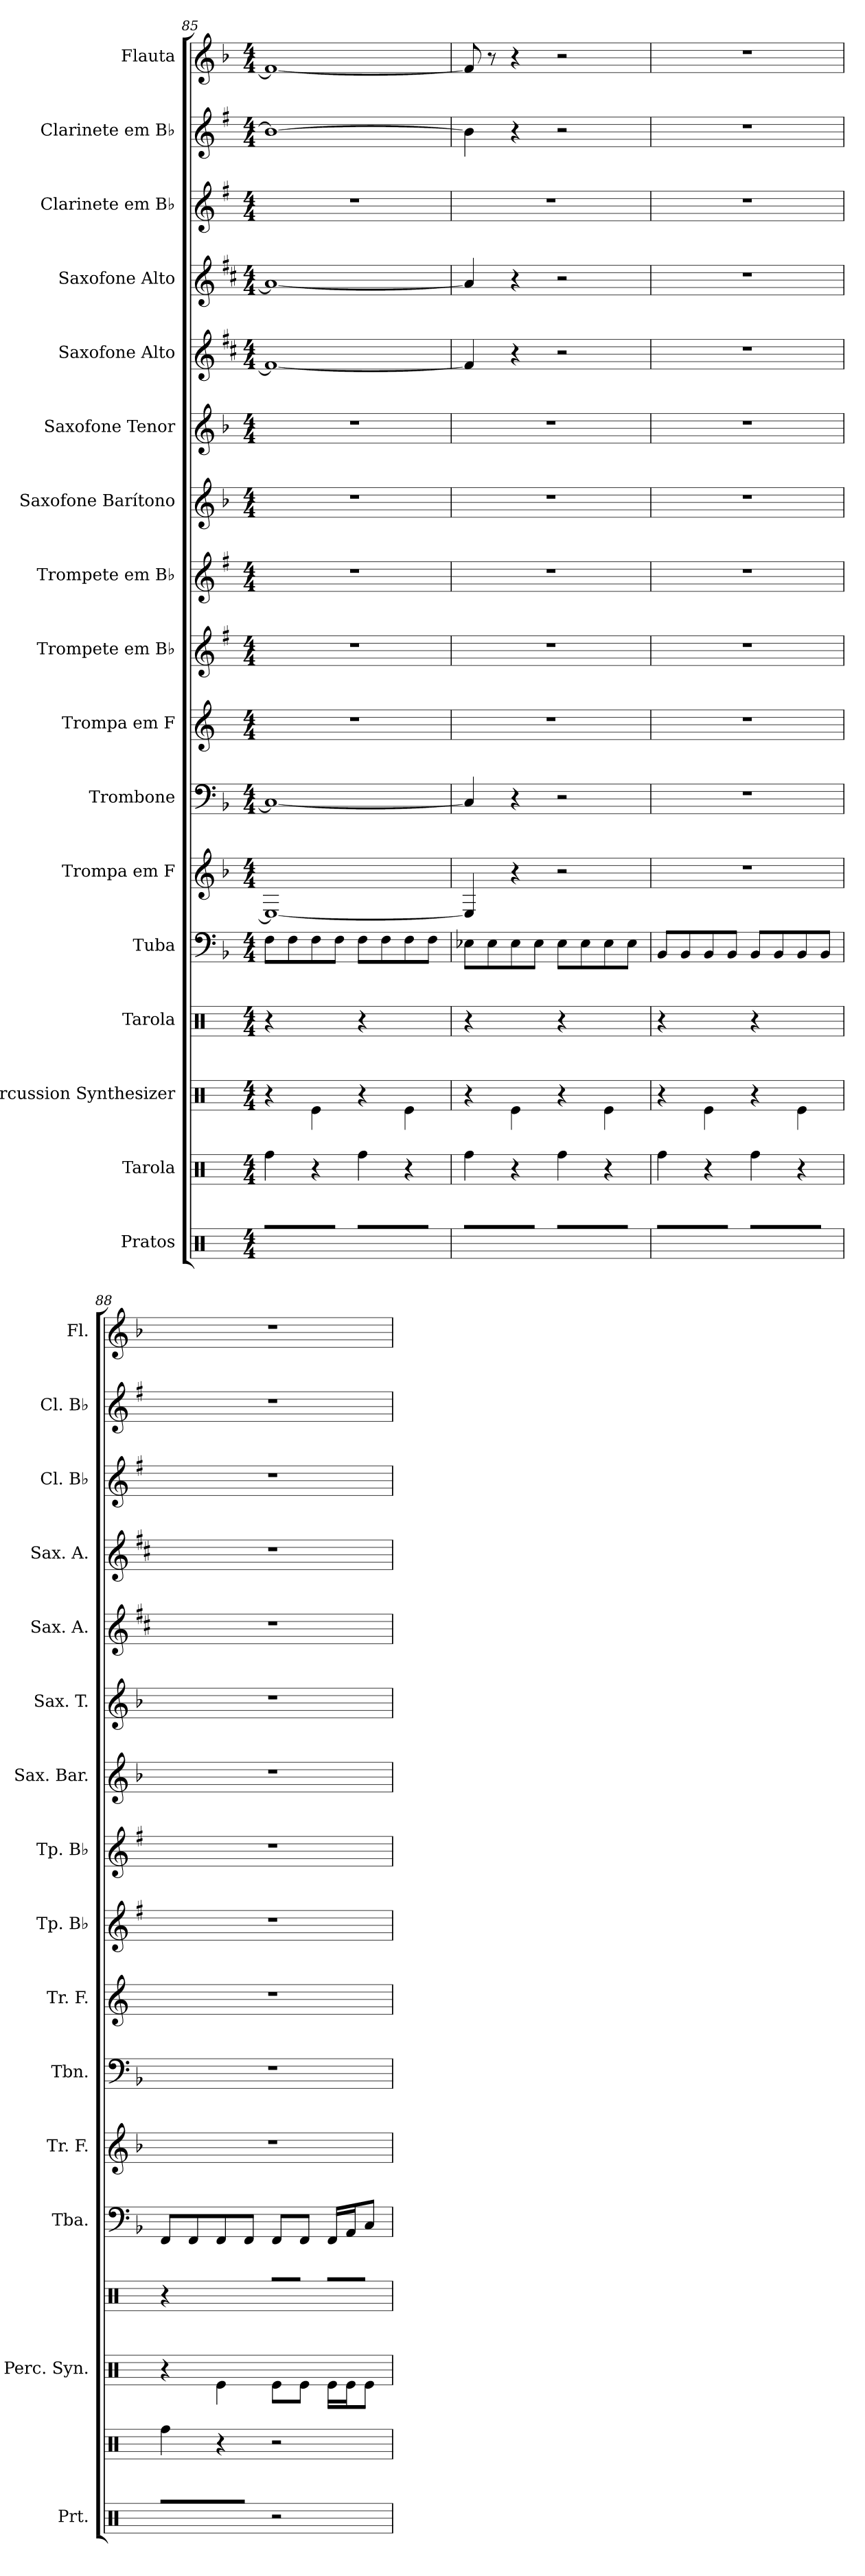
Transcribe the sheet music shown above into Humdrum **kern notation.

**kern	**kern	**kern	**kern	**kern	**kern	**kern	**kern	**kern	**kern	**kern	**kern	**kern	**kern	**kern	**kern	**kern
*part17	*part16	*part15	*part14	*part13	*part12	*part11	*part10	*part9	*part8	*part7	*part6	*part5	*part4	*part3	*part2	*part1
*staff17	*staff16	*staff15	*staff14	*staff13	*staff12	*staff11	*staff10	*staff9	*staff8	*staff7	*staff6	*staff5	*staff4	*staff3	*staff2	*staff1
*I"Pratos	*I"Tarola	*I"Percussion Synthesizer	*I"Tarola	*I"Tuba	*I"Trompa em F	*I"Trombone	*I"Trompa em F	*I"Trompete em B♭	*I"Trompete em B♭	*I"Saxofone Barítono	*I"Saxofone Tenor	*I"Saxofone Alto	*I"Saxofone Alto	*I"Clarinete em B♭	*I"Clarinete em B♭	*I"Flauta
*I'Prt.	*	*I'Perc. Syn.	*	*I'Tba.	*I'Tr. F.	*I'Tbn.	*I'Tr. F.	*I'Tp. B♭	*I'Tp. B♭	*I'Sax. Bar.	*I'Sax. T.	*I'Sax. A.	*I'Sax. A.	*I'Cl. B♭	*I'Cl. B♭	*I'Fl.
!!LO:PB:g=z
*clefX	*clefX	*clefX	*clefX	*clefF4	*clefG2	*clefF4	*clefG2	*clefG2	*clefG2	*clefG2	*clefG2	*clefG2	*clefG2	*clefG2	*clefG2	*clefG2
*	*	*	*	*	*ITrd4c7	*	*ITrd4c7	*ITrd1c2	*ITrd1c2	*ITrd12c21	*ITrd8c14	*ITrd5c9	*ITrd5c9	*ITrd1c2	*ITrd1c2	*
*k[]	*k[]	*k[]	*k[]	*k[b-]	*k[b-e-]	*k[b-]	*k[b-]	*k[b-]	*k[b-]	*k[b-]	*k[b-]	*k[b-]	*k[b-]	*k[b-]	*k[b-]	*k[b-]
*M4/4	*M4/4	*M4/4	*M4/4	*M4/4	*M4/4	*M4/4	*M4/4	*M4/4	*M4/4	*M4/4	*M4/4	*M4/4	*M4/4	*M4/4	*M4/4	*M4/4
=85	=85	=85	=85	=85	=85	=85	=85	=85	=85	=85	=85	=85	=85	=85	=85	=85
8R/L	4Rff\	4r	4r	8F\L	1AA_	1C_	1r	1r	1r	1r	1r	1A_	1c_	1r	1a_	1f_
8R/	.	.	.	8F\	.	.	.	.	.	.	.	.	.	.	.	.
8R/	4r	4Re\	4R/	8F\	.	.	.	.	.	.	.	.	.	.	.	.
8R/J	.	.	.	8F\J	.	.	.	.	.	.	.	.	.	.	.	.
8R/L	4Rff\	4r	4r	8F\L	.	.	.	.	.	.	.	.	.	.	.	.
8R/	.	.	.	8F\	.	.	.	.	.	.	.	.	.	.	.	.
8R/	4r	4Re\	4R/	8F\	.	.	.	.	.	.	.	.	.	.	.	.
8R/J	.	.	.	8F\J	.	.	.	.	.	.	.	.	.	.	.	.
=86	=86	=86	=86	=86	=86	=86	=86	=86	=86	=86	=86	=86	=86	=86	=86	=86
8R/L	4Rff\	4r	4r	8E-X\L	4AA/]	4C/]	1r	1r	1r	1r	1r	4A/]	4c/]	1r	4a\]	8f/]
8R/	.	.	.	8E-\	.	.	.	.	.	.	.	.	.	.	.	8r
8R/	4r	4Re\	4R/	8E-\	4r	4r	.	.	.	.	.	4r	4r	.	4r	4r
8R/J	.	.	.	8E-\J	.	.	.	.	.	.	.	.	.	.	.	.
8R/L	4Rff\	4r	4r	8E-\L	2r	2r	.	.	.	.	.	2r	2r	.	2r	2r
8R/	.	.	.	8E-\	.	.	.	.	.	.	.	.	.	.	.	.
8R/	4r	4Re\	4R/	8E-\	.	.	.	.	.	.	.	.	.	.	.	.
8R/J	.	.	.	8E-\J	.	.	.	.	.	.	.	.	.	.	.	.
=87	=87	=87	=87	=87	=87	=87	=87	=87	=87	=87	=87	=87	=87	=87	=87	=87
8R/L	4Rff\	4r	4r	8BB-/L	1r	1r	1r	1r	1r	1r	1r	1r	1r	1r	1r	1r
8R/	.	.	.	8BB-/	.	.	.	.	.	.	.	.	.	.	.	.
8R/	4r	4Re\	4R/	8BB-/	.	.	.	.	.	.	.	.	.	.	.	.
8R/J	.	.	.	8BB-/J	.	.	.	.	.	.	.	.	.	.	.	.
8R/L	4Rff\	4r	4r	8BB-/L	.	.	.	.	.	.	.	.	.	.	.	.
8R/	.	.	.	8BB-/	.	.	.	.	.	.	.	.	.	.	.	.
8R/	4r	4Re\	4R/	8BB-/	.	.	.	.	.	.	.	.	.	.	.	.
8R/J	.	.	.	8BB-/J	.	.	.	.	.	.	.	.	.	.	.	.
=88	=88	=88	=88	=88	=88	=88	=88	=88	=88	=88	=88	=88	=88	=88	=88	=88
8R/L	4Rff\	4r	4r	8FF/L	1r	1r	1r	1r	1r	1r	1r	1r	1r	1r	1r	1r
8R/	.	.	.	8FF/	.	.	.	.	.	.	.	.	.	.	.	.
8R/	4r	4Re\	4R/	8FF/	.	.	.	.	.	.	.	.	.	.	.	.
8R/J	.	.	.	8FF/J	.	.	.	.	.	.	.	.	.	.	.	.
2r	2r	8Re\L	8R/L	8FF/L	.	.	.	.	.	.	.	.	.	.	.	.
.	.	8Re\J	8R/J	8FF/J	.	.	.	.	.	.	.	.	.	.	.	.
.	.	16Re\LL	16R/LL	16FF/LL	.	.	.	.	.	.	.	.	.	.	.	.
.	.	16Re\J	16R/J	16AA/J	.	.	.	.	.	.	.	.	.	.	.	.
.	.	8Re\J	8R/J	8C/J	.	.	.	.	.	.	.	.	.	.	.	.
=	=	=	=	=	=	=	=	=	=	=	=	=	=	=	=	=
*-	*-	*-	*-	*-	*-	*-	*-	*-	*-	*-	*-	*-	*-	*-	*-	*-
